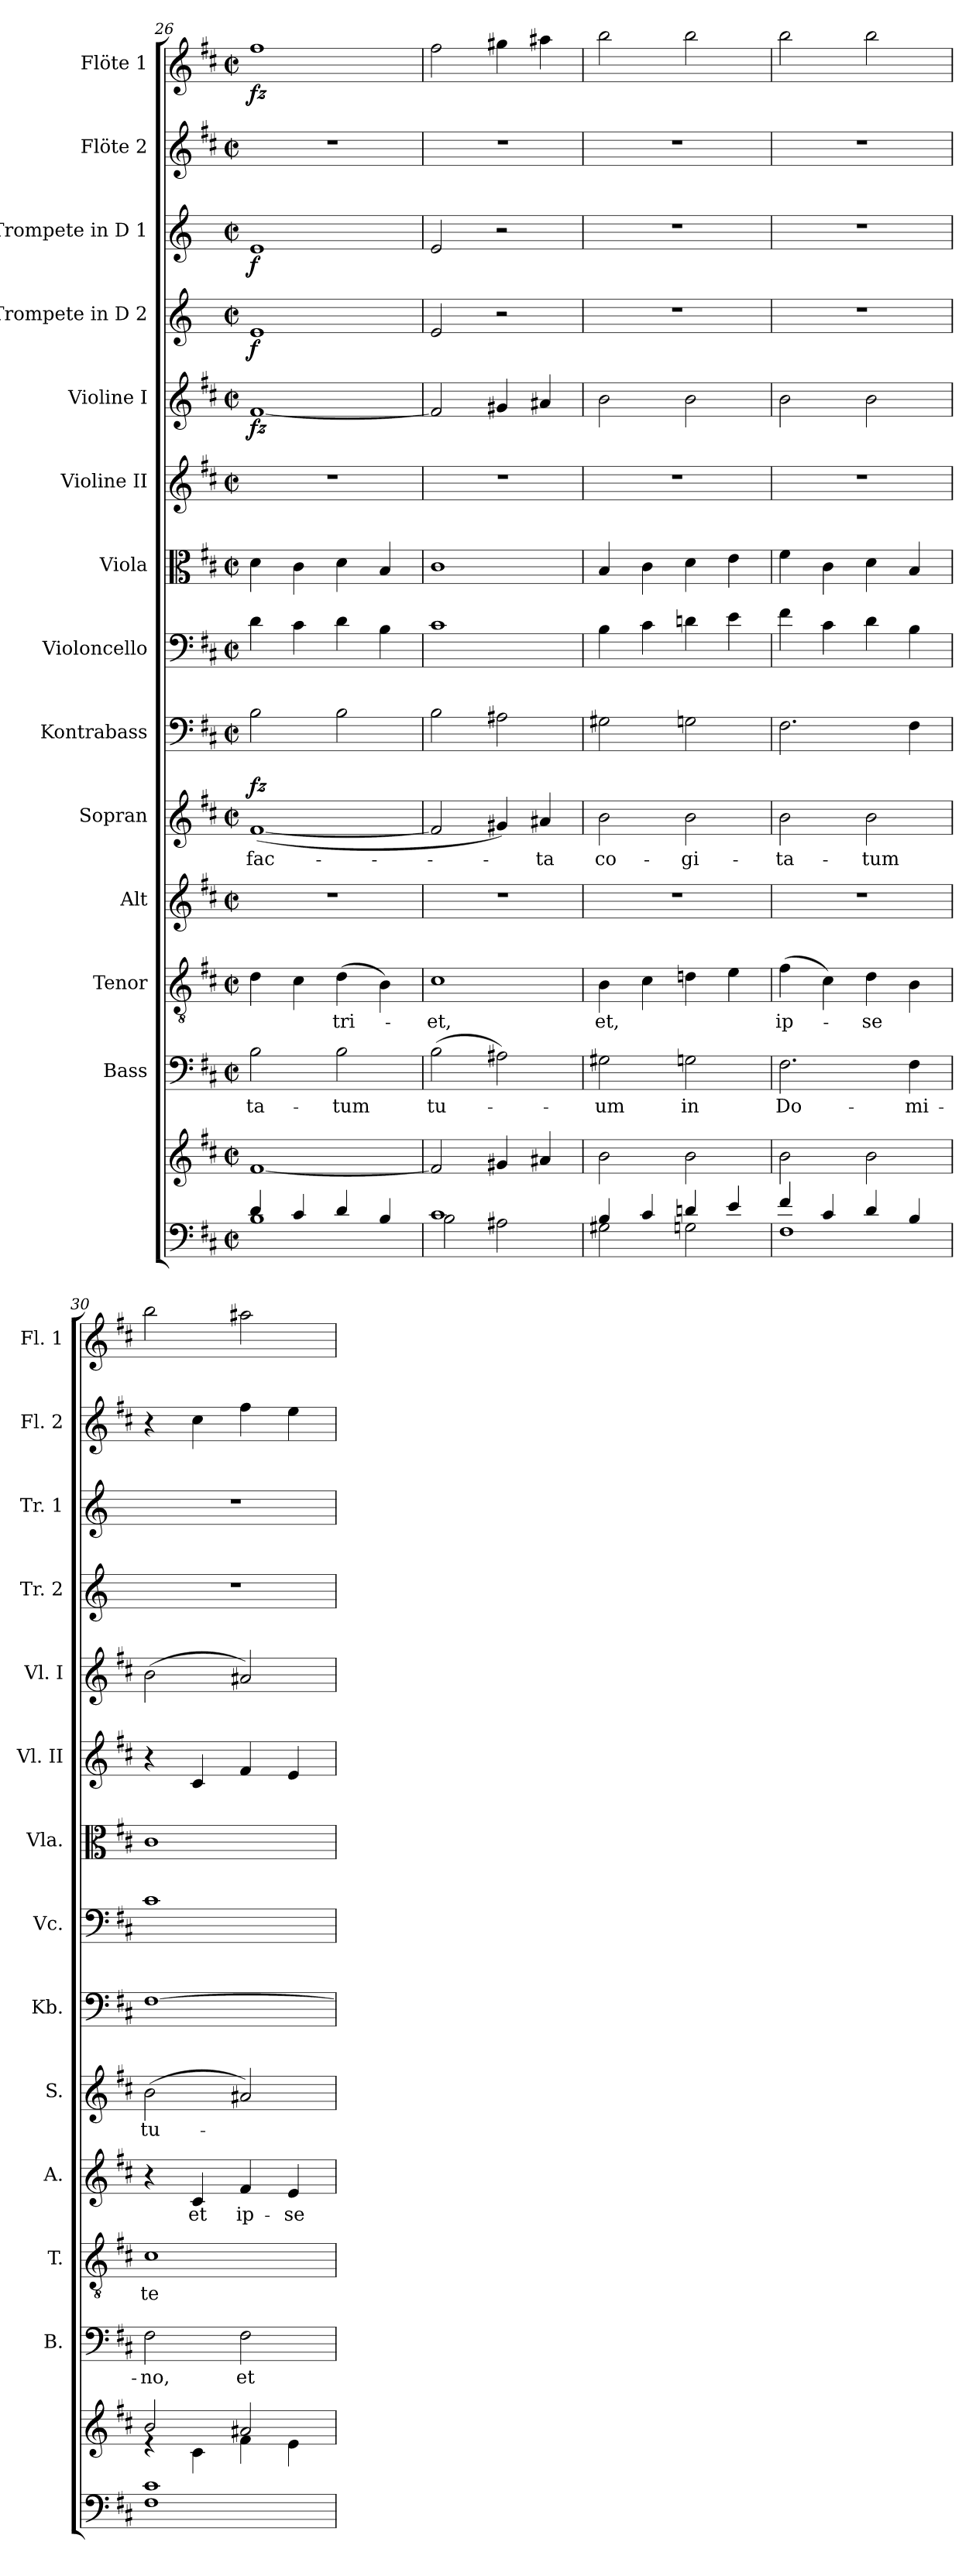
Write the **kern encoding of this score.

**kern	**kern	**kern	**text	**kern	**text	**kern	**text	**kern	**text	**dynam	**kern	**kern	**kern	**kern	**kern	**dynam	**kern	**dynam	**kern	**dynam	**kern	**kern	**dynam
*part14	*part14	*part13	*part13	*part12	*part12	*part11	*part11	*part10	*part10	*part10	*part9	*part8	*part7	*part6	*part5	*part5	*part4	*part4	*part3	*part3	*part2	*part1	*part1
*staff15	*staff14	*staff13	*staff13	*staff12	*staff12	*staff11	*staff11	*staff10	*staff10	*staff10	*staff9	*staff8	*staff7	*staff6	*staff5	*staff5	*staff4	*staff4	*staff3	*staff3	*staff2	*staff1	*staff1
*	*	*I"Bass	*	*I"Tenor	*	*I"Alt	*	*I"Sopran	*	*	*I"Kontrabass	*I"Violoncello	*I"Viola	*I"Violine II	*I"Violine I	*	*I"Trompete in D 2	*	*I"Trompete in D 1	*	*I"Flöte 2	*I"Flöte 1	*
*	*	*I'B.	*	*I'T.	*	*I'A.	*	*I'S.	*	*	*I'Kb.	*I'Vc.	*I'Vla.	*I'Vl. II	*I'Vl. I	*	*I'Tr. 2	*	*I'Tr. 1	*	*I'Fl. 2	*I'Fl. 1	*
*clefF4	*clefG2	*clefF4	*	*clefGv2	*	*clefG2	*	*clefG2	*	*	*clefF4	*clefF4	*clefC3	*clefG2	*clefG2	*	*clefG2	*	*clefG2	*	*clefG2	*clefG2	*
*	*	*	*	*	*	*	*	*	*	*	*ITrd7c12	*	*	*	*	*	*ITrd-1c-2	*	*ITrd-1c-2	*	*	*	*
*k[f#c#]	*k[f#c#]	*k[f#c#]	*	*k[f#c#]	*	*k[f#c#]	*	*k[f#c#]	*	*	*k[f#c#]	*k[f#c#]	*k[f#c#]	*k[f#c#]	*k[f#c#]	*	*k[f#c#]	*	*k[f#c#]	*	*k[f#c#]	*k[f#c#]	*
*D:	*D:	*D:	*	*D:	*	*D:	*	*D:	*	*	*D:	*D:	*D:	*D:	*D:	*	*D:	*	*D:	*	*D:	*D:	*
*M2/2	*M2/2	*M2/2	*	*M2/2	*	*M2/2	*	*M2/2	*	*	*M2/2	*M2/2	*M2/2	*M2/2	*M2/2	*	*M2/2	*	*M2/2	*	*M2/2	*M2/2	*
*met(c|)	*met(c|)	*met(c|)	*	*met(c|)	*	*met(c|)	*	*met(c|)	*	*	*met(c|)	*met(c|)	*met(c|)	*met(c|)	*met(c|)	*	*met(c|)	*	*met(c|)	*	*met(c|)	*met(c|)	*
=26	=26	=26	=26	=26	=26	=26	=26	=26	=26	=26	=26	=26	=26	=26	=26	=26	=26	=26	=26	=26	=26	=26	=26
*^	*	*	*	*	*	*	*	*	*	*	*	*	*	*	*	*	*	*	*	*	*	*	*
!	!	!	!	!LO:LY:b	!	!	!	!	!	!LO:LY:b	!LO:DY:a	!	!	!	!	!	!LO:DY:b	!	!LO:DY:b	!	!LO:DY:b	!	!	!LO:DY:b
4d/	1B	[1f#	2B\	-ta-	4d\	.	1r	.	(<[1f#	fac-	fz	2BB\	4d\	4d\	1r	[1f#	fz	1f#	f	1f#	f	1r	1ff#	fz
4c#/	.	.	.	.	4c#\	.	.	.	.	.	.	.	4c#\	4c#\	.	.	.	.	.	.	.	.	.	.
!	!	!	!	!LO:LY:b	!	!LO:LY:b	!	!	!	!	!	!	!	!	!	!	!	!	!	!	!	!	!	!
4d/	.	.	2B\	-tum	(>4d\	-tri-	.	.	.	.	.	2BB\	4d\	4d\	.	.	.	.	.	.	.	.	.	.
4B/	.	.	.	.	4B\)	.	.	.	.	.	.	.	4B\	4B/	.	.	.	.	.	.	.	.	.	.
=27	=27	=27	=27	=27	=27	=27	=27	=27	=27	=27	=27	=27	=27	=27	=27	=27	=27	=27	=27	=27	=27	=27	=27	=27
!	!	!	!	!LO:LY:b	!	!LO:LY:b	!	!	!	!	!	!	!	!	!	!	!	!	!	!	!	!	!	!
1c#	2B\	2f#/]	(>2B\	tu-	1c#	-et,	1r	.	2f#/]	.	.	2BB\	1c#	1c#	1r	2f#/]	.	2f#/	.	2f#/	.	1r	2ff#\	.
.	2A#X\	4g#X/	2A#X\)	.	.	.	.	.	4g#X/)	.	.	2AA#X\	.	.	.	4g#X/	.	2r	.	2r	.	.	4gg#X\	.
!	!	!	!	!	!	!	!	!	!	!LO:LY:b	!	!	!	!	!	!	!	!	!	!	!	!	!	!
.	.	4a#X/	.	.	.	.	.	.	4a#X/	-ta	.	.	.	.	.	4a#X/	.	.	.	.	.	.	4aa#X\	.
=28	=28	=28	=28	=28	=28	=28	=28	=28	=28	=28	=28	=28	=28	=28	=28	=28	=28	=28	=28	=28	=28	=28	=28	=28
!	!	!	!	!LO:LY:b	!	!LO:LY:b	!	!	!	!LO:LY:b	!	!	!	!	!	!	!	!	!	!	!	!	!	!
4B/	2G#X\	2b\	2G#X\	-um	4B\	et,	1r	.	2b\	co-	.	2GG#X\	4B\	4B/	1r	2b\	.	1r	.	1r	.	1r	2bb\	.
4c#/	.	.	.	.	4c#\	.	.	.	.	.	.	.	4c#\	4c#\	.	.	.	.	.	.	.	.	.	.
!	!	!	!	!LO:LY:b	!	!	!	!	!	!LO:LY:b	!	!	!	!	!	!	!	!	!	!	!	!	!	!
4dn/	2Gn\	2b\	2Gn\	in	4dn\	.	.	.	2b\	-gi-	.	2GGn\	4dn\	4d\	.	2b\	.	.	.	.	.	.	2bb\	.
4e/	.	.	.	.	4e\	.	.	.	.	.	.	.	4e\	4e\	.	.	.	.	.	.	.	.	.	.
=29	=29	=29	=29	=29	=29	=29	=29	=29	=29	=29	=29	=29	=29	=29	=29	=29	=29	=29	=29	=29	=29	=29	=29	=29
!	!	!	!	!LO:LY:b	!	!LO:LY:b	!	!	!	!LO:LY:b	!	!	!	!	!	!	!	!	!	!	!	!	!	!
4f#/	1F#	2b\	2.F#\	Do-	(>4f#\	ip-	1r	.	2b\	-ta-	.	2.FF#\	4f#\	4f#\	1r	2b\	.	1r	.	1r	.	1r	2bb\	.
4c#/	.	.	.	.	4c#\)	.	.	.	.	.	.	.	4c#\	4c#\	.	.	.	.	.	.	.	.	.	.
!	!	!	!	!	!	!LO:LY:b	!	!	!	!LO:LY:b	!	!	!	!	!	!	!	!	!	!	!	!	!	!
4d/	.	2b\	.	.	4d\	-se	.	.	2b\	-tum	.	.	4d\	4d\	.	2b\	.	.	.	.	.	.	2bb\	.
!	!	!	!	!LO:LY:b	!	!	!	!	!	!	!	!	!	!	!	!	!	!	!	!	!	!	!	!
4B/	.	.	4F#\	-mi-	4B\	.	.	.	.	.	.	4FF#\	4B\	4B/	.	.	.	.	.	.	.	.	.	.
=30	=30	=30	=30	=30	=30	=30	=30	=30	=30	=30	=30	=30	=30	=30	=30	=30	=30	=30	=30	=30	=30	=30	=30	=30
*	*	*^	*	*	*	*	*	*	*	*	*	*	*	*	*	*	*	*	*	*	*	*	*	*
!	!	!	!	!	!LO:LY:b	!	!LO:LY:b	!	!	!	!LO:LY:b	!	!	!	!	!	!	!	!	!	!	!	!	!	!
1c#	1F#	2b/	4rd	2F#\	-no,	1c#	te	4r	.	(>2b\	tu-	.	[1FF#	1c#	1c#	4r	(>2b\	.	1r	.	1r	.	4r	2bb\	.
!	!	!	!	!	!	!	!	!	!LO:LY:b	!	!	!	!	!	!	!	!	!	!	!	!	!	!	!	!
.	.	.	4c#\	.	.	.	.	4c#/	et	.	.	.	.	.	.	4c#/	.	.	.	.	.	.	4cc#\	.	.
!	!	!	!	!	!LO:LY:b	!	!	!	!LO:LY:b	!	!	!	!	!	!	!	!	!	!	!	!	!	!	!	!
.	.	2a#X/	4f#\	2F#\	et	.	.	4f#/	ip-	2a#X/)	.	.	.	.	.	4f#/	2a#X/)	.	.	.	.	.	4ff#\	2aa#X\	.
!	!	!	!	!	!	!	!	!	!LO:LY:b	!	!	!	!	!	!	!	!	!	!	!	!	!	!	!	!
.	.	.	4e\	.	.	.	.	4e/	-se	.	.	.	.	.	.	4e/	.	.	.	.	.	.	4ee\	.	.
*v	*v	*	*	*	*	*	*	*	*	*	*	*	*	*	*	*	*	*	*	*	*	*	*	*	*
*	*v	*v	*	*	*	*	*	*	*	*	*	*	*	*	*	*	*	*	*	*	*	*	*	*
=	=	=	=	=	=	=	=	=	=	=	=	=	=	=	=	=	=	=	=	=	=	=	=
*-	*-	*-	*-	*-	*-	*-	*-	*-	*-	*-	*-	*-	*-	*-	*-	*-	*-	*-	*-	*-	*-	*-	*-
